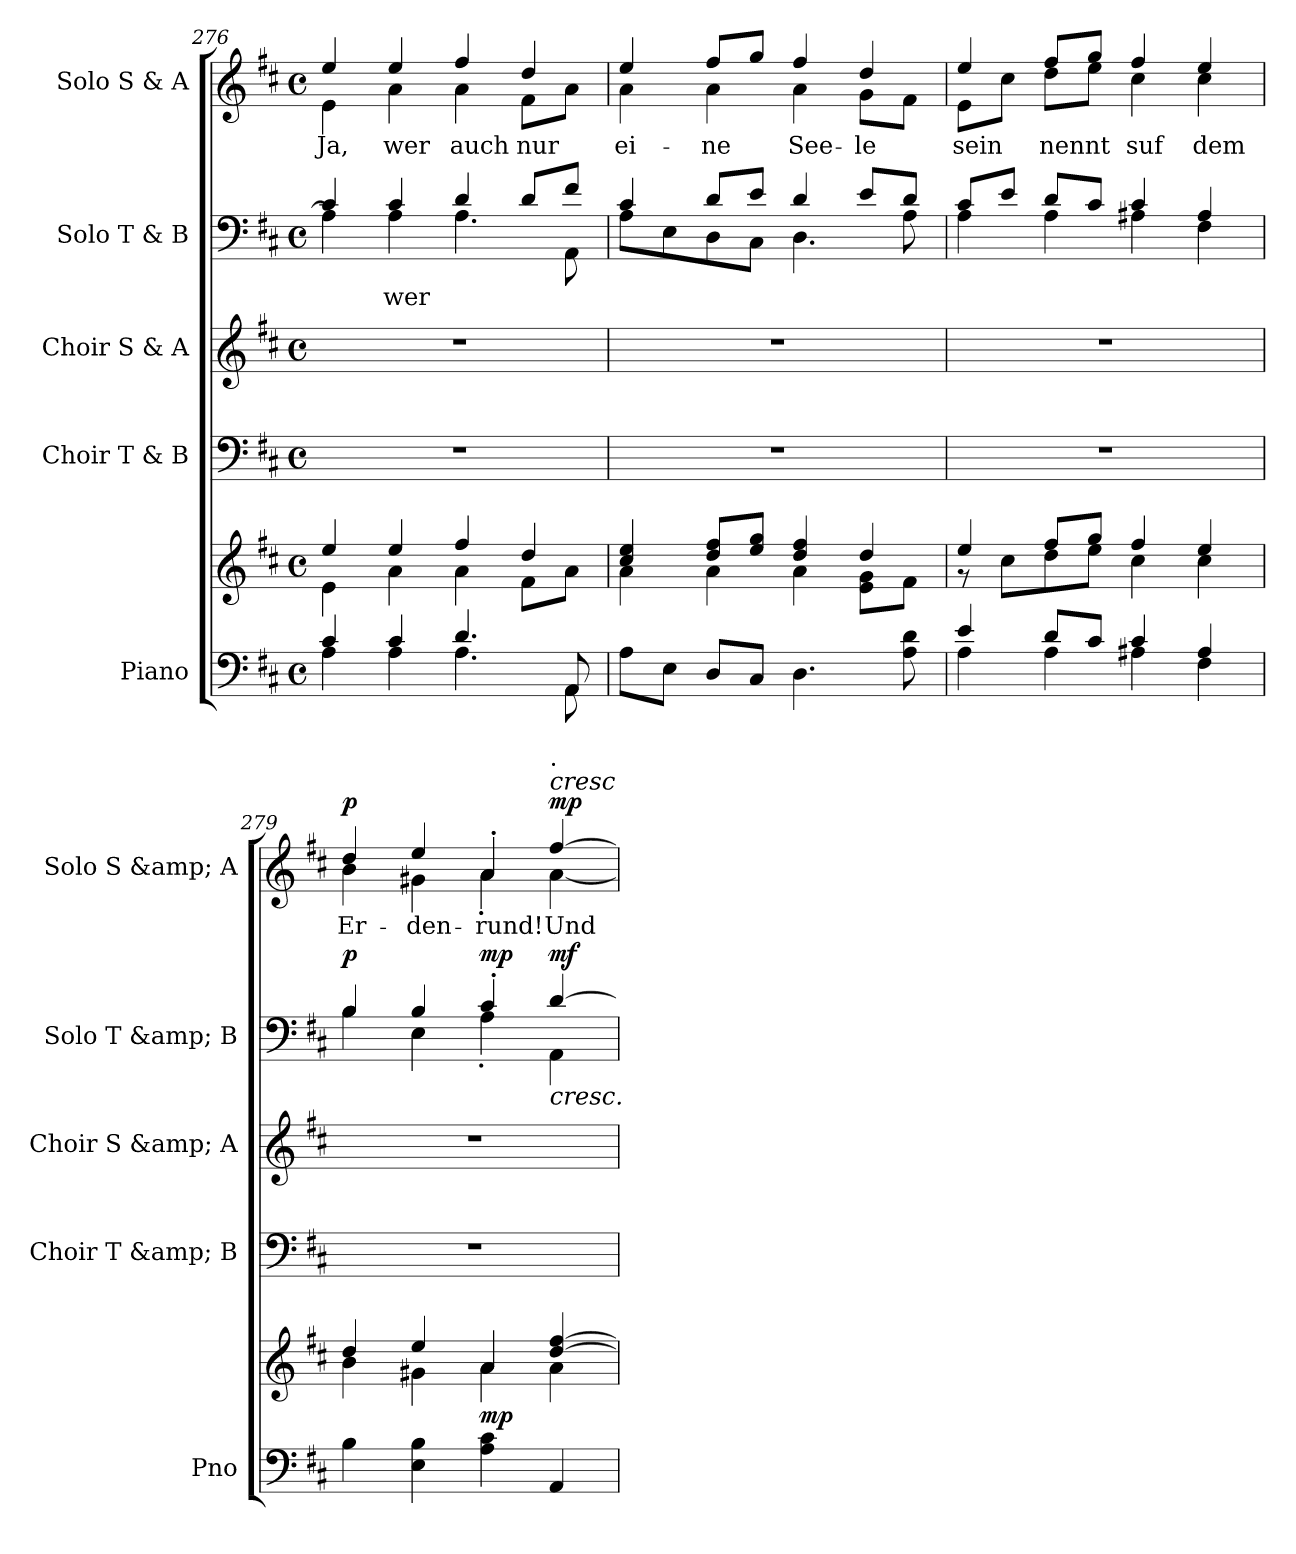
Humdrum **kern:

**kern	**kern	**dynam	**kern	**kern	**kern	**text	**dynam	**kern	**text	**dynam
*part5	*part5	*part5	*part4	*part3	*part2	*part2	*part2	*part1	*part1	*part1
*staff6	*staff5	*staff5/6	*staff4	*staff3	*staff2	*staff2	*staff2	*staff1	*staff1	*staff1
*I"Piano	*	*	*I"Choir T &amp; B	*I"Choir S &amp; A	*I"Solo T &amp; B	*	*	*I"Solo S &amp; A	*	*
*I'Pno	*	*	*I'Choir T &amp; B	*I'Choir S &amp; A	*I'Solo T &amp; B	*	*	*I'Solo S &amp; A	*	*
*clefF4	*clefG2	*	*clefF4	*clefG2	*clefF4	*	*	*clefG2	*	*
*k[f#c#]	*k[f#c#]	*	*k[f#c#]	*k[f#c#]	*k[f#c#]	*	*	*k[f#c#]	*	*
*M4/4	*M4/4	*	*M4/4	*M4/4	*M4/4	*	*	*M4/4	*	*
*met(c)	*met(c)	*	*met(c)	*met(c)	*met(c)	*	*	*met(c)	*	*
=276	=276	=276	=276	=276	=276	=276	=276	=276	=276	=276
*^	*^	*	*	*	*^	*	*	*	*	*
!	!	!	!	!	!	!	!	!	!	!	!	!LO:LY:b	!
*	*	*	*	*	*	*	*	*	*	*	*^	*	*
4c#/	4A\	4ee/	4e\	.	1r	1r	4c#/	4A\]	.	.	4ee/	4e\	Ja,	.
!	!	!	!	!	!	!	!	!	!LO:LY:b	!	!	!	!LO:LY:b	!
4c#/	4A\	4ee/	4a\	.	.	.	4c#/	4A\	wer	.	4ee/	4a\	wer	.
!	!	!	!	!	!	!	!	!	!	!	!	!	!LO:LY:b	!
4.d/	4.A\	4ff#/	4a\	.	.	.	4d/	4.A\	.	.	4ff#/	4a\	auch	.
!	!	!	!	!	!	!	!	!	!	!	!	!	!LO:LY:b	!
.	.	4dd/	8f#\L	.	.	.	8d/L	.	.	.	4dd/	8f#\L	nur	.
8AA/	8AA\	.	8a\J	.	.	.	8f#/J	8AA\	.	.	.	8a\J	.	.
!!LO:PB:g=z	!!
=277	=277	=277	=277	=277	=277	=277	=277	=277	=277	=277	=277	=277	=277	=277
!	!	!	!	!	!	!	!	!	!	!	!	!	!LO:LY:b	!
*v	*v	*	*	*	*	*	*	*	*	*	*	*	*	*
8A\L	4cc#/ 4ee/	4a\	.	1r	1r	4c#/	8A\L	.	.	4ee/	4a\	ei-	.
8E\J	.	.	.	.	.	.	8E\	.	.	.	.	.	.
!	!	!	!	!	!	!	!	!	!	!	!	!LO:LY:b	!
8D/L	8dd/ 8ff#/L	4a\	.	.	.	8d/L	8D\	.	.	8ff#/L	4a\	-ne	.
8C#/J	8ee/ 8gg/J	.	.	.	.	8e/J	8C#\J	.	.	8gg/J	.	.	.
!	!	!	!	!	!	!	!	!	!	!	!	!LO:LY:b	!
4.D\	4dd/ 4ff#/	4a\	.	.	.	4d/	4.D\	.	.	4ff#/	4a\	See-	.
!	!	!	!	!	!	!	!	!	!	!	!	!LO:LY:b	!
.	4dd/	8e\ 8g\L	.	.	.	8e/L	.	.	.	4dd/	8g\L	-le	.
8A\ 8d\	.	8f#\J	.	.	.	8d/J	8A\	.	.	.	8f#\J	.	.
=278	=278	=278	=278	=278	=278	=278	=278	=278	=278	=278	=278	=278	=278
*^	*	*	*	*	*	*	*	*	*	*	*	*	*
!	!	!	!	!	!	!	!	!	!	!	!	!	!LO:LY:b	!
4e/	4A\	4ee/	8r	.	1r	1r	8c#/L	4A\	.	.	4ee/	8e\L	sein	.
.	.	.	8cc#\L	.	.	.	8e/J	.	.	.	.	8cc#\J	.	.
!	!	!	!	!	!	!	!	!	!	!	!	!	!LO:LY:b	!
8d/L	4A\	8ff#/L	8dd\	.	.	.	8d/L	4A\	.	.	8ff#/L	8dd\L	nennt	.
8c#/J	.	8gg/J	8ee\J	.	.	.	8c#/J	.	.	.	8gg/J	8ee\J	.	.
!	!	!	!	!	!	!	!	!	!	!	!	!	!LO:LY:b	!
4c#/	4A#X\	4ff#/	4cc#\	.	.	.	4c#/	4A#X\	.	.	4ff#/	4cc#\	suf	.
!	!	!	!	!	!	!	!	!	!	!	!	!	!LO:LY:b	!
4A#/	4F#\	4ee/	4cc#\	.	.	.	4A#/	4F#\	.	.	4ee/	4cc#\	dem	.
=279	=279	=279	=279	=279	=279	=279	=279	=279	=279	=279	=279	=279	=279	=279
!	!	!	!	!	!	!	!	!	!	!LO:DY:a	!	!	!LO:LY:b	!LO:DY:a
*v	*v	*	*	*	*	*	*	*	*	*	*	*	*	*
4B\	4dd/	4b\	.	1r	1r	4B/	4B\	.	p	4dd/	4b\	Er-	p
!	!	!	!	!	!	!	!	!	!	!	!	!LO:LY:b	!
4E\ 4B\	4ee/	4g#X\	.	.	.	4B/	4E\	.	.	4ee/	4g#X\	-den-	.
!	!	!	!LO:DY:a=2	!	!	!	!	!	!LO:DY:b	!	!	!LO:LY:b	!
4A\ 4c#\	4a/	4a\	mp	.	.	4c#'/	4A'\	.	mp	4a'/	4a'\	-rund!	.
!	!	!	!	!	!	!	!	!	!	!LO:TX:a:i:t=cresc	!	!	!
!	!	!	!	!	!	!	!	!	!	!LO:TX:a:t=.	!	!	!
!	!	!	!	!	!	!LO:TX:b:i:t=cresc.	!	!	!	!	!	!	!
!	!	!	!	!	!	!	!	!	!LO:DY:b	!	!	!LO:LY:b	!LO:DY:a
4AA/	[4dd/ [4ff#/	4a\	.	.	.	[4d/	4AA\	.	mf	[4ff#/	[4a\	Und	mp
*	*	*	*	*	*	*v	*v	*	*	*	*	*	*
*	*v	*v	*	*	*	*	*	*	*v	*v	*	*
=	=	=	=	=	=	=	=	=	=	=
*-	*-	*-	*-	*-	*-	*-	*-	*-	*-	*-
